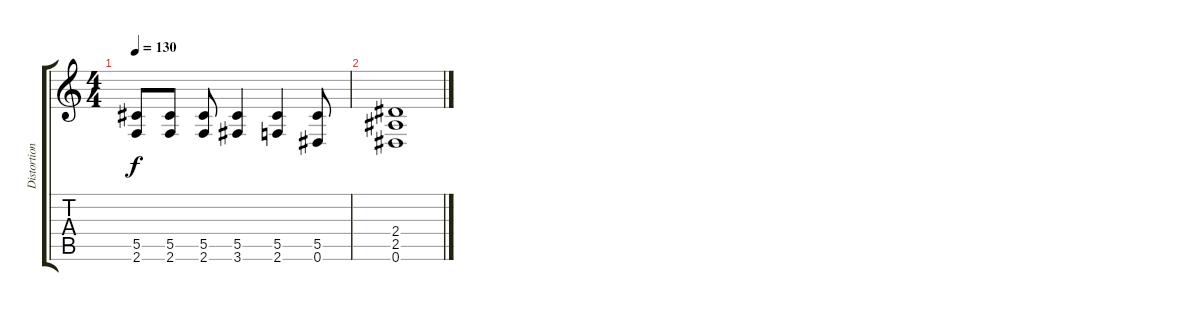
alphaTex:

\track ("Distortion" "Distortion") {instrument distortionguitar}
\staff {score tabs}
\tuning (Eb4 Bb3 Gb3 Db3 Ab2 Eb2) {hide}
\ts (4 4)
\tempo 130
\clef g2
\ks c
(5.5 2.6).8{dy f} (5.5 2.6).8 (5.5 2.6).8 (5.5 3.6).4 (5.5 2.6).4 (5.5 0.6).8 |
(2.4 2.5 0.6).1
